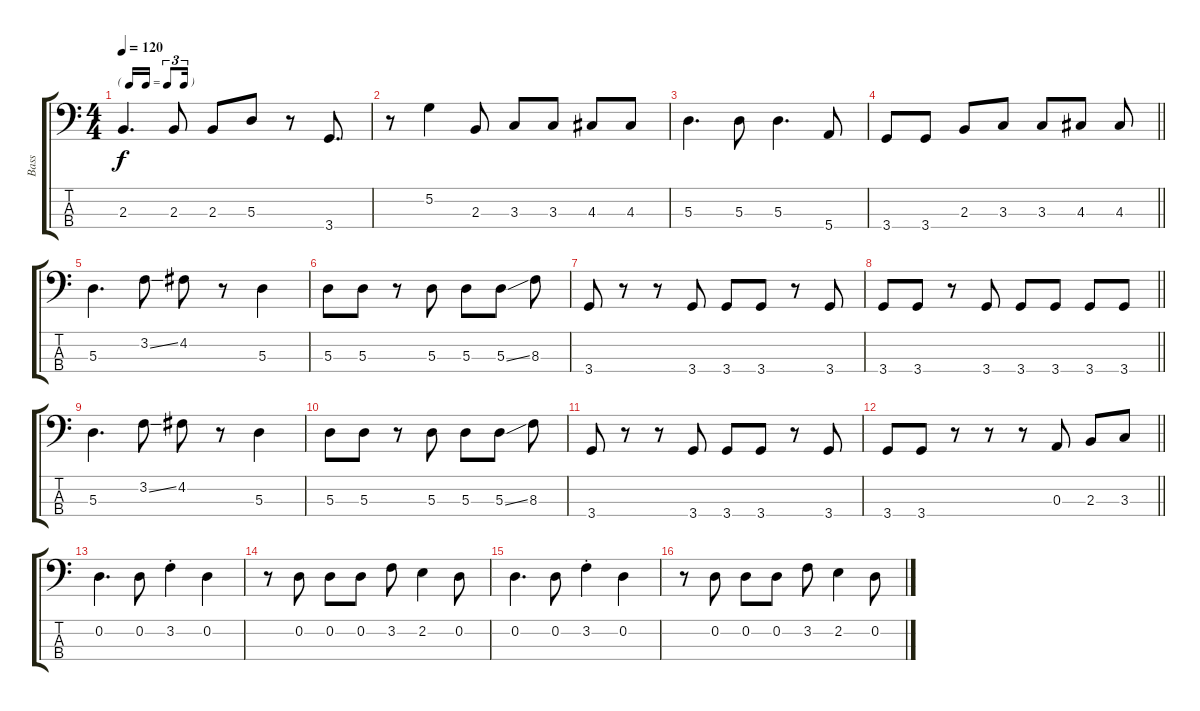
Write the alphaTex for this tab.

\track ("Bass" "Bass") {instrument electricbassfinger}
\staff {score tabs}
\tuning (G2 D2 A1 E1) {hide}
\ts (4 4)
\tf triplet16th
\tempo 120
\clef f4
\ks c
2.3.4{d dy f} 2.3.8 2.3.8 5.3.8 r.8 3.4.8{d} |
r.8 5.2.4 2.3.8 3.3.8 3.3.8 4.3.8 4.3.8 |
5.3.4{d} 5.3.8 5.3.4{d} 5.4.8 |
\barLineRight lightlight
3.4.8 3.4.8 2.3.8 3.3.8 3.3.8 4.3.8 4.3.8 |
5.3.4{d} 3.2{ss}.8 4.2.8 r.8 5.3.4 |
5.3.8 5.3.8 r.8 5.3.8 5.3.8 5.3{ss}.8 8.3.8 |
3.4.8 r.8 r.8 3.4.8 3.4.8 3.4.8 r.8 3.4.8 |
\barLineRight lightlight
3.4.8 3.4.8 r.8 3.4.8 3.4.8 3.4.8 3.4.8 3.4.8 |
5.3.4{d} 3.2{ss}.8 4.2.8 r.8 5.3.4 |
5.3.8 5.3.8 r.8 5.3.8 5.3.8 5.3{ss}.8 8.3.8 |
3.4.8 r.8 r.8 3.4.8 3.4.8 3.4.8 r.8 3.4.8 |
\barLineRight lightlight
3.4.8 3.4.8 r.8 r.8 r.8 0.3.8 2.3.8 3.3.8 |
0.2.4{d} 0.2.8 3.2{st}.4 0.2.4 |
r.8 0.2.8 0.2.8 0.2.8 3.2.8 2.2.4 0.2.8 |
0.2.4{d} 0.2.8 3.2{st}.4 0.2.4 |
r.8 0.2.8 0.2.8 0.2.8 3.2.8 2.2.4 0.2.8
